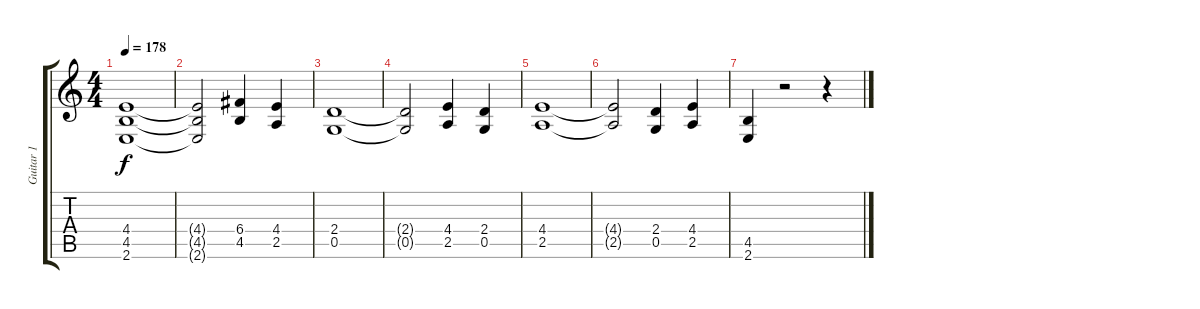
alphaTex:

\track ("Guitar 1" "Guitar 1") {instrument overdrivenguitar}
\staff {score tabs}
\tuning (D4 A3 F3 C3 G2 D2) {hide}
\ts (4 4)
\tempo 178
\clef g2
\ks c
(4.4 4.5 2.6).1{dy f} |
(4.4{t} 4.5{t} 2.6{t}).2 (6.4 4.5).4 (4.4 2.5).4 |
(2.4 0.5).1 |
(2.4{t} 0.5{t}).2 (4.4 2.5).4 (2.4 0.5).4 |
(4.4 2.5).1 |
(4.4{t} 2.5{t}).2 (2.4 0.5).4 (4.4 2.5).4 |
(4.5 2.6).4 r.2 r.4
